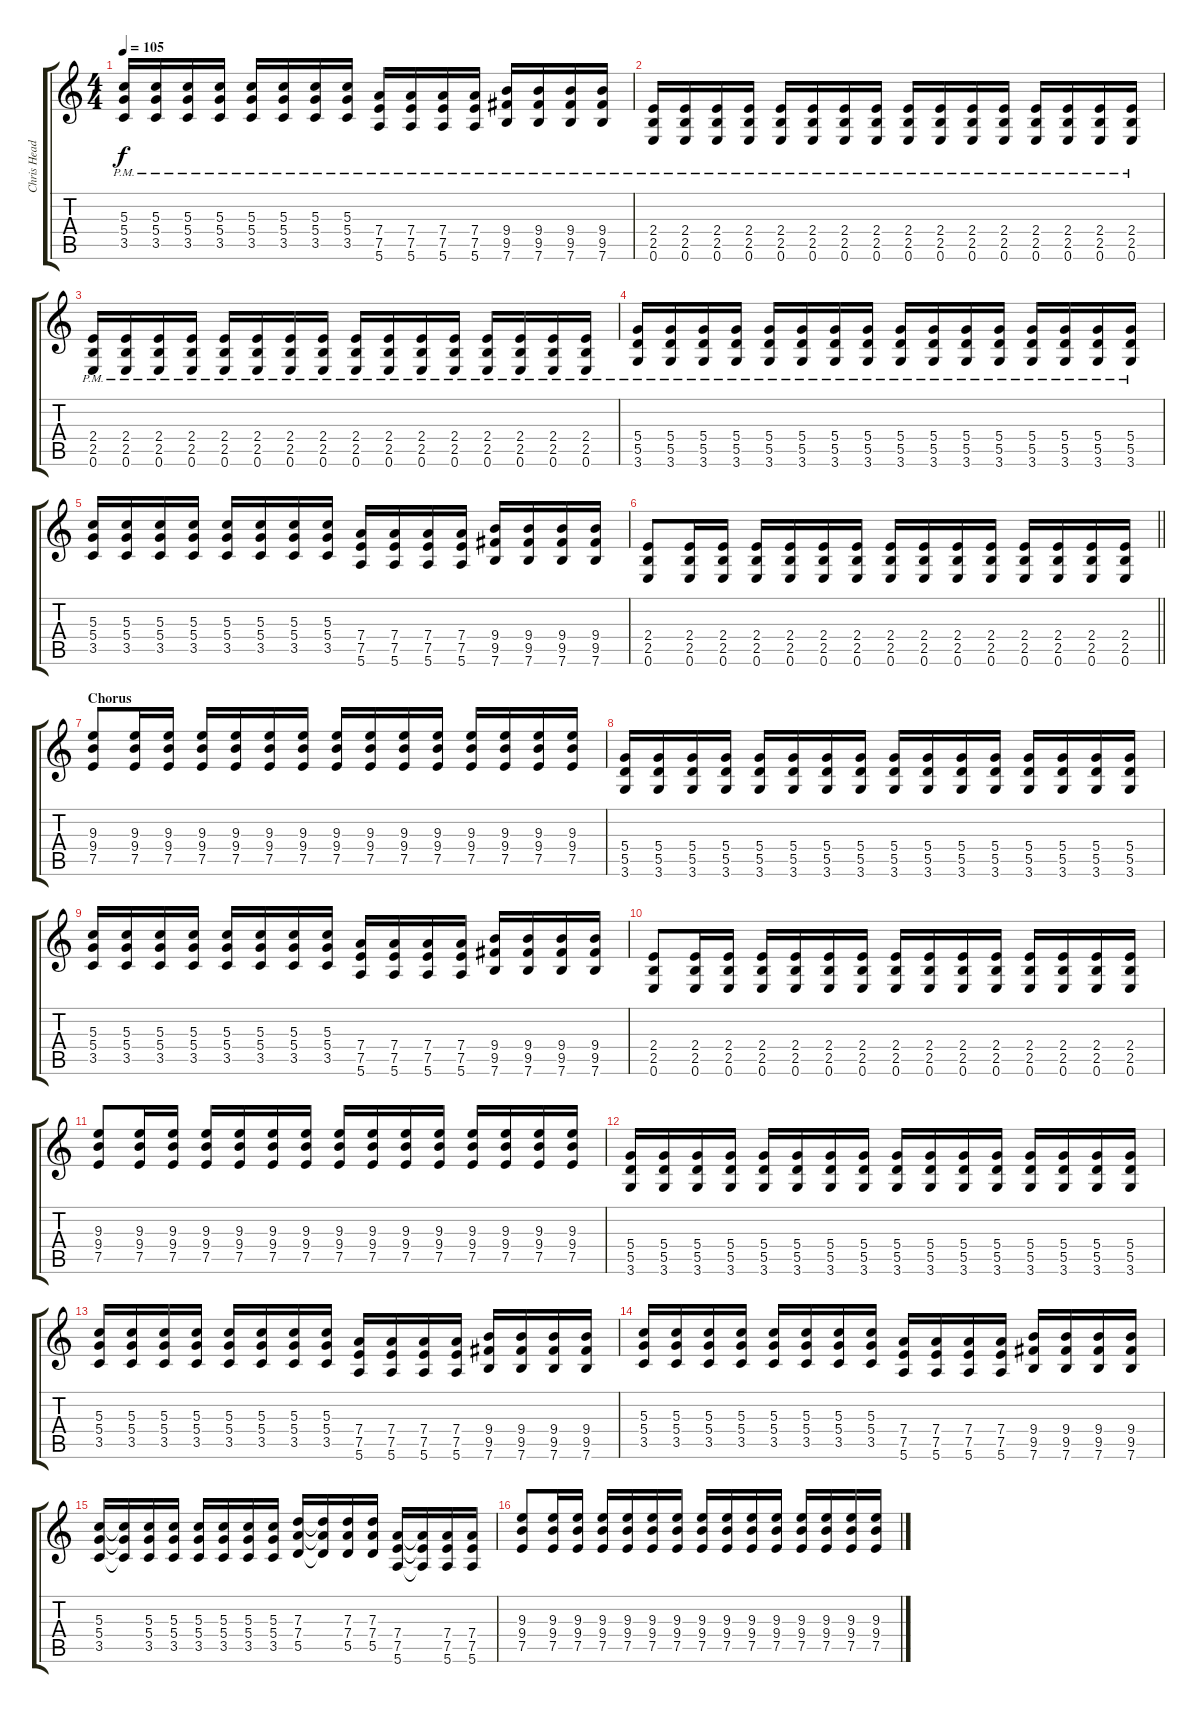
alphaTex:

\track ("Chris Head" "Chris Head") {instrument distortionguitar}
\staff {score tabs}
\tuning (E4 B3 G3 D3 A2 E2) {hide}
\ts (4 4)
\tempo 105
\clef g2
\ks c
(5.3{pm} 5.4{pm} 3.5{pm}).16{dy f} (5.3{pm} 5.4{pm} 3.5{pm}).16 (5.3{pm} 5.4{pm} 3.5{pm}).16 (5.3{pm} 5.4{pm} 3.5{pm}).16 (5.3{pm} 5.4{pm} 3.5{pm}).16 (5.3{pm} 5.4{pm} 3.5{pm}).16 (5.3{pm} 5.4{pm} 3.5{pm}).16 (5.3{pm} 5.4{pm} 3.5{pm}).16 (7.4{pm} 7.5{pm} 5.6{pm}).16 (7.4{pm} 7.5{pm} 5.6{pm}).16 (7.4{pm} 7.5{pm} 5.6{pm}).16 (7.4{pm} 7.5{pm} 5.6{pm}).16 (9.4{pm} 9.5{pm} 7.6{pm}).16 (9.4{pm} 9.5{pm} 7.6{pm}).16 (9.4{pm} 9.5{pm} 7.6{pm}).16 (9.4{pm} 9.5{pm} 7.6{pm}).16 |
(2.4{pm} 2.5{pm} 0.6{pm}).16 (2.4{pm} 2.5{pm} 0.6{pm}).16 (2.4{pm} 2.5{pm} 0.6{pm}).16 (2.4{pm} 2.5{pm} 0.6{pm}).16 (2.4{pm} 2.5{pm} 0.6{pm}).16 (2.4{pm} 2.5{pm} 0.6{pm}).16 (2.4{pm} 2.5{pm} 0.6{pm}).16 (2.4{pm} 2.5{pm} 0.6{pm}).16 (2.4{pm} 2.5{pm} 0.6{pm}).16 (2.4{pm} 2.5{pm} 0.6{pm}).16 (2.4{pm} 2.5{pm} 0.6{pm}).16 (2.4{pm} 2.5{pm} 0.6{pm}).16 (2.4{pm} 2.5{pm} 0.6{pm}).16 (2.4{pm} 2.5{pm} 0.6{pm}).16 (2.4{pm} 2.5{pm} 0.6{pm}).16 (2.4{pm} 2.5{pm} 0.6{pm}).16 |
(2.4{pm} 2.5{pm} 0.6{pm}).16 (2.4{pm} 2.5{pm} 0.6{pm}).16 (2.4{pm} 2.5{pm} 0.6{pm}).16 (2.4{pm} 2.5{pm} 0.6{pm}).16 (2.4{pm} 2.5{pm} 0.6{pm}).16 (2.4{pm} 2.5{pm} 0.6{pm}).16 (2.4{pm} 2.5{pm} 0.6{pm}).16 (2.4{pm} 2.5{pm} 0.6{pm}).16 (2.4{pm} 2.5{pm} 0.6{pm}).16 (2.4{pm} 2.5{pm} 0.6{pm}).16 (2.4{pm} 2.5{pm} 0.6{pm}).16 (2.4{pm} 2.5{pm} 0.6{pm}).16 (2.4{pm} 2.5{pm} 0.6{pm}).16 (2.4{pm} 2.5{pm} 0.6{pm}).16 (2.4{pm} 2.5{pm} 0.6{pm}).16 (2.4{pm} 2.5{pm} 0.6{pm}).16 |
(5.4{pm} 5.5{pm} 3.6{pm}).16 (5.4{pm} 5.5{pm} 3.6{pm}).16 (5.4{pm} 5.5{pm} 3.6{pm}).16 (5.4{pm} 5.5{pm} 3.6{pm}).16 (5.4{pm} 5.5{pm} 3.6{pm}).16 (5.4{pm} 5.5{pm} 3.6{pm}).16 (5.4{pm} 5.5{pm} 3.6{pm}).16 (5.4{pm} 5.5{pm} 3.6{pm}).16 (5.4{pm} 5.5{pm} 3.6{pm}).16 (5.4{pm} 5.5{pm} 3.6{pm}).16 (5.4{pm} 5.5{pm} 3.6{pm}).16 (5.4{pm} 5.5{pm} 3.6{pm}).16 (5.4{pm} 5.5{pm} 3.6{pm}).16 (5.4{pm} 5.5{pm} 3.6{pm}).16 (5.4{pm} 5.5{pm} 3.6{pm}).16 (5.4{pm} 5.5{pm} 3.6{pm}).16 |
(5.3 5.4 3.5).16 (5.3 5.4 3.5).16 (5.3 5.4 3.5).16 (5.3 5.4 3.5).16 (5.3 5.4 3.5).16 (5.3 5.4 3.5).16 (5.3 5.4 3.5).16 (5.3 5.4 3.5).16 (7.4 7.5 5.6).16 (7.4 7.5 5.6).16 (7.4 7.5 5.6).16 (7.4 7.5 5.6).16 (9.4 9.5 7.6).16 (9.4 9.5 7.6).16 (9.4 9.5 7.6).16 (9.4 9.5 7.6).16 |
\barLineRight lightlight
(2.4 2.5 0.6).8 (2.4 2.5 0.6).16 (2.4 2.5 0.6).16 (2.4 2.5 0.6).16 (2.4 2.5 0.6).16 (2.4 2.5 0.6).16 (2.4 2.5 0.6).16 (2.4 2.5 0.6).16 (2.4 2.5 0.6).16 (2.4 2.5 0.6).16 (2.4 2.5 0.6).16 (2.4 2.5 0.6).16 (2.4 2.5 0.6).16 (2.4 2.5 0.6).16 (2.4 2.5 0.6).16 |
\section ("" "Chorus")
(9.3 9.4 7.5).8 (9.3 9.4 7.5).16 (9.3 9.4 7.5).16 (9.3 9.4 7.5).16 (9.3 9.4 7.5).16 (9.3 9.4 7.5).16 (9.3 9.4 7.5).16 (9.3 9.4 7.5).16 (9.3 9.4 7.5).16 (9.3 9.4 7.5).16 (9.3 9.4 7.5).16 (9.3 9.4 7.5).16 (9.3 9.4 7.5).16 (9.3 9.4 7.5).16 (9.3 9.4 7.5).16 |
(5.4 5.5 3.6).16 (5.4 5.5 3.6).16 (5.4 5.5 3.6).16 (5.4 5.5 3.6).16 (5.4 5.5 3.6).16 (5.4 5.5 3.6).16 (5.4 5.5 3.6).16 (5.4 5.5 3.6).16 (5.4 5.5 3.6).16 (5.4 5.5 3.6).16 (5.4 5.5 3.6).16 (5.4 5.5 3.6).16 (5.4 5.5 3.6).16 (5.4 5.5 3.6).16 (5.4 5.5 3.6).16 (5.4 5.5 3.6).16 |
(5.3 5.4 3.5).16 (5.3 5.4 3.5).16 (5.3 5.4 3.5).16 (5.3 5.4 3.5).16 (5.3 5.4 3.5).16 (5.3 5.4 3.5).16 (5.3 5.4 3.5).16 (5.3 5.4 3.5).16 (7.4 7.5 5.6).16 (7.4 7.5 5.6).16 (7.4 7.5 5.6).16 (7.4 7.5 5.6).16 (9.4 9.5 7.6).16 (9.4 9.5 7.6).16 (9.4 9.5 7.6).16 (9.4 9.5 7.6).16 |
(2.4 2.5 0.6).8 (2.4 2.5 0.6).16 (2.4 2.5 0.6).16 (2.4 2.5 0.6).16 (2.4 2.5 0.6).16 (2.4 2.5 0.6).16 (2.4 2.5 0.6).16 (2.4 2.5 0.6).16 (2.4 2.5 0.6).16 (2.4 2.5 0.6).16 (2.4 2.5 0.6).16 (2.4 2.5 0.6).16 (2.4 2.5 0.6).16 (2.4 2.5 0.6).16 (2.4 2.5 0.6).16 |
(9.3 9.4 7.5).8 (9.3 9.4 7.5).16 (9.3 9.4 7.5).16 (9.3 9.4 7.5).16 (9.3 9.4 7.5).16 (9.3 9.4 7.5).16 (9.3 9.4 7.5).16 (9.3 9.4 7.5).16 (9.3 9.4 7.5).16 (9.3 9.4 7.5).16 (9.3 9.4 7.5).16 (9.3 9.4 7.5).16 (9.3 9.4 7.5).16 (9.3 9.4 7.5).16 (9.3 9.4 7.5).16 |
(5.4 5.5 3.6).16 (5.4 5.5 3.6).16 (5.4 5.5 3.6).16 (5.4 5.5 3.6).16 (5.4 5.5 3.6).16 (5.4 5.5 3.6).16 (5.4 5.5 3.6).16 (5.4 5.5 3.6).16 (5.4 5.5 3.6).16 (5.4 5.5 3.6).16 (5.4 5.5 3.6).16 (5.4 5.5 3.6).16 (5.4 5.5 3.6).16 (5.4 5.5 3.6).16 (5.4 5.5 3.6).16 (5.4 5.5 3.6).16 |
(5.3 5.4 3.5).16 (5.3 5.4 3.5).16 (5.3 5.4 3.5).16 (5.3 5.4 3.5).16 (5.3 5.4 3.5).16 (5.3 5.4 3.5).16 (5.3 5.4 3.5).16 (5.3 5.4 3.5).16 (7.4 7.5 5.6).16 (7.4 7.5 5.6).16 (7.4 7.5 5.6).16 (7.4 7.5 5.6).16 (9.4 9.5 7.6).16 (9.4 9.5 7.6).16 (9.4 9.5 7.6).16 (9.4 9.5 7.6).16 |
(5.3 5.4 3.5).16 (5.3 5.4 3.5).16 (5.3 5.4 3.5).16 (5.3 5.4 3.5).16 (5.3 5.4 3.5).16 (5.3 5.4 3.5).16 (5.3 5.4 3.5).16 (5.3 5.4 3.5).16 (7.4 7.5 5.6).16 (7.4 7.5 5.6).16 (7.4 7.5 5.6).16 (7.4 7.5 5.6).16 (9.4 9.5 7.6).16 (9.4 9.5 7.6).16 (9.4 9.5 7.6).16 (9.4 9.5 7.6).16 |
(5.3 5.4 3.5).16 (5.3{t} 5.4{t} 3.5{t}).16 (5.3 5.4 3.5).16 (5.3 5.4 3.5).16 (5.3 5.4 3.5).16 (5.3 5.4 3.5).16 (5.3 5.4 3.5).16 (5.3 5.4 3.5).16 (7.3 7.4 5.5).16 (7.3{t} 7.4{t} 5.5{t}).16 (7.3 7.4 5.5).16 (7.3 7.4 5.5).16 (7.4 7.5 5.6).16 (7.4{t} 7.5{t} 5.6{t}).16 (7.4 7.5 5.6).16 (7.4 7.5 5.6).16 |
(9.3 9.4 7.5).8 (9.3 9.4 7.5).16 (9.3 9.4 7.5).16 (9.3 9.4 7.5).16 (9.3 9.4 7.5).16 (9.3 9.4 7.5).16 (9.3 9.4 7.5).16 (9.3 9.4 7.5).16 (9.3 9.4 7.5).16 (9.3 9.4 7.5).16 (9.3 9.4 7.5).16 (9.3 9.4 7.5).16 (9.3 9.4 7.5).16 (9.3 9.4 7.5).16 (9.3 9.4 7.5).16
